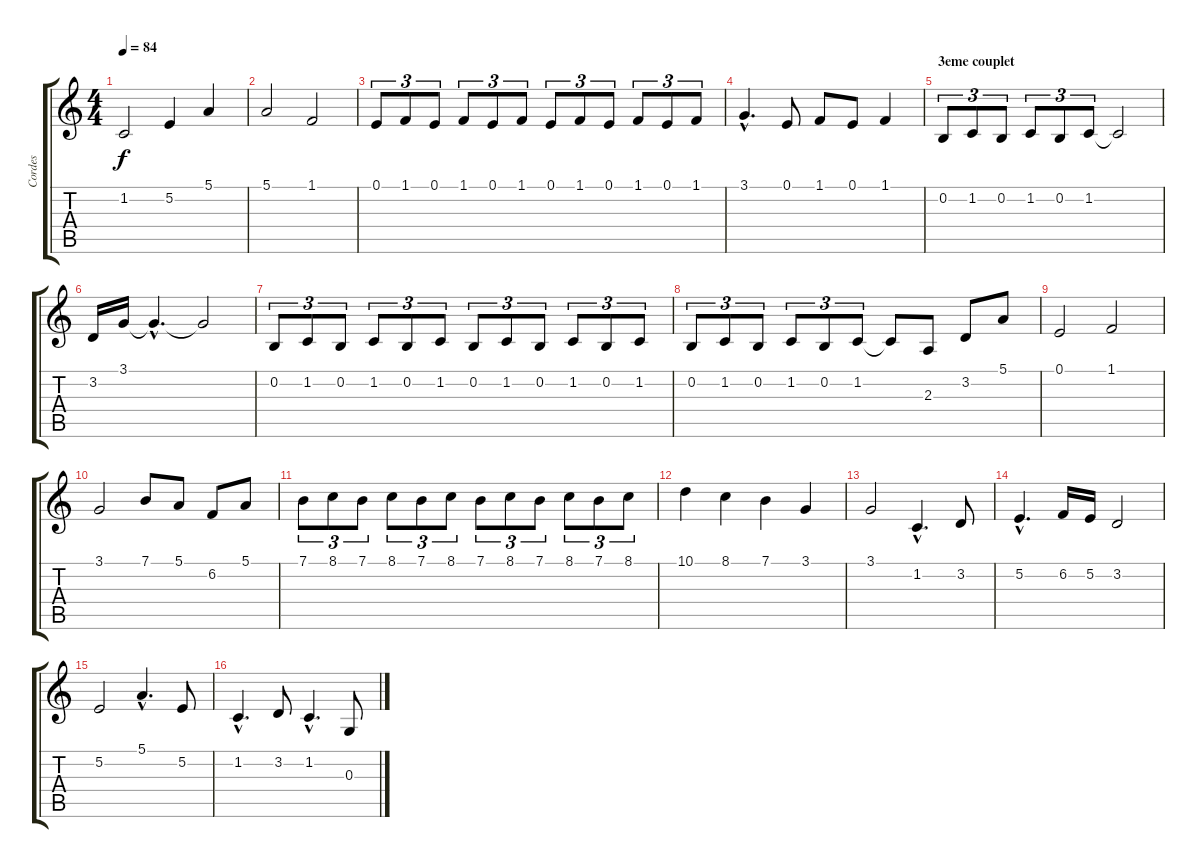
\track ("Cordes" "Cordes") {instrument stringensemble1}
\staff {score tabs}
\tuning (E4 B3 G3 D3 A2 E2) {hide}
\ts (4 4)
\tempo 84
\clef g2
\ks c
1.2.2{dy f} 5.2.4 5.1.4 |
5.1.2 1.1.2 |
0.1.8{tu (3 2)} 1.1.8{tu (3 2)} 0.1.8{tu (3 2)} 1.1.8{tu (3 2)} 0.1.8{tu (3 2)} 1.1.8{tu (3 2)} 0.1.8{tu (3 2)} 1.1.8{tu (3 2)} 0.1.8{tu (3 2)} 1.1.8{tu (3 2)} 0.1.8{tu (3 2)} 1.1.8{tu (3 2)} |
3.1{hac}.4{d} 0.1.8 1.1.8 0.1.8 1.1.4 |
\section ("" "3eme couplet")
0.2.8{tu (3 2)} 1.2.8{tu (3 2)} 0.2.8{tu (3 2)} 1.2.8{tu (3 2)} 0.2.8{tu (3 2)} 1.2.8{tu (3 2)} 1.2{t}.2 |
3.2.16 3.1.16 3.1{hac t}.4{d} 3.1{t}.2 |
0.2.8{tu (3 2)} 1.2.8{tu (3 2)} 0.2.8{tu (3 2)} 1.2.8{tu (3 2)} 0.2.8{tu (3 2)} 1.2.8{tu (3 2)} 0.2.8{tu (3 2)} 1.2.8{tu (3 2)} 0.2.8{tu (3 2)} 1.2.8{tu (3 2)} 0.2.8{tu (3 2)} 1.2.8{tu (3 2)} |
0.2.8{tu (3 2)} 1.2.8{tu (3 2)} 0.2.8{tu (3 2)} 1.2.8{tu (3 2)} 0.2.8{tu (3 2)} 1.2.8{tu (3 2)} 1.2{t}.8 2.3.8 3.2.8 5.1.8 |
0.1.2 1.1.2 |
3.1.2 7.1.8 5.1.8 6.2.8 5.1.8 |
7.1.8{tu (3 2)} 8.1.8{tu (3 2)} 7.1.8{tu (3 2)} 8.1.8{tu (3 2)} 7.1.8{tu (3 2)} 8.1.8{tu (3 2)} 7.1.8{tu (3 2)} 8.1.8{tu (3 2)} 7.1.8{tu (3 2)} 8.1.8{tu (3 2)} 7.1.8{tu (3 2)} 8.1.8{tu (3 2)} |
10.1.4 8.1.4 7.1.4 3.1.4 |
\section ("" "")
3.1.2 1.2{hac}.4{d} 3.2.8 |
5.2{hac}.4{d} 6.2.16 5.2.16 3.2.2 |
5.2.2 5.1{hac}.4{d} 5.2.8 |
1.2{hac}.4{d} 3.2.8 1.2{hac}.4{d} 0.3.8
